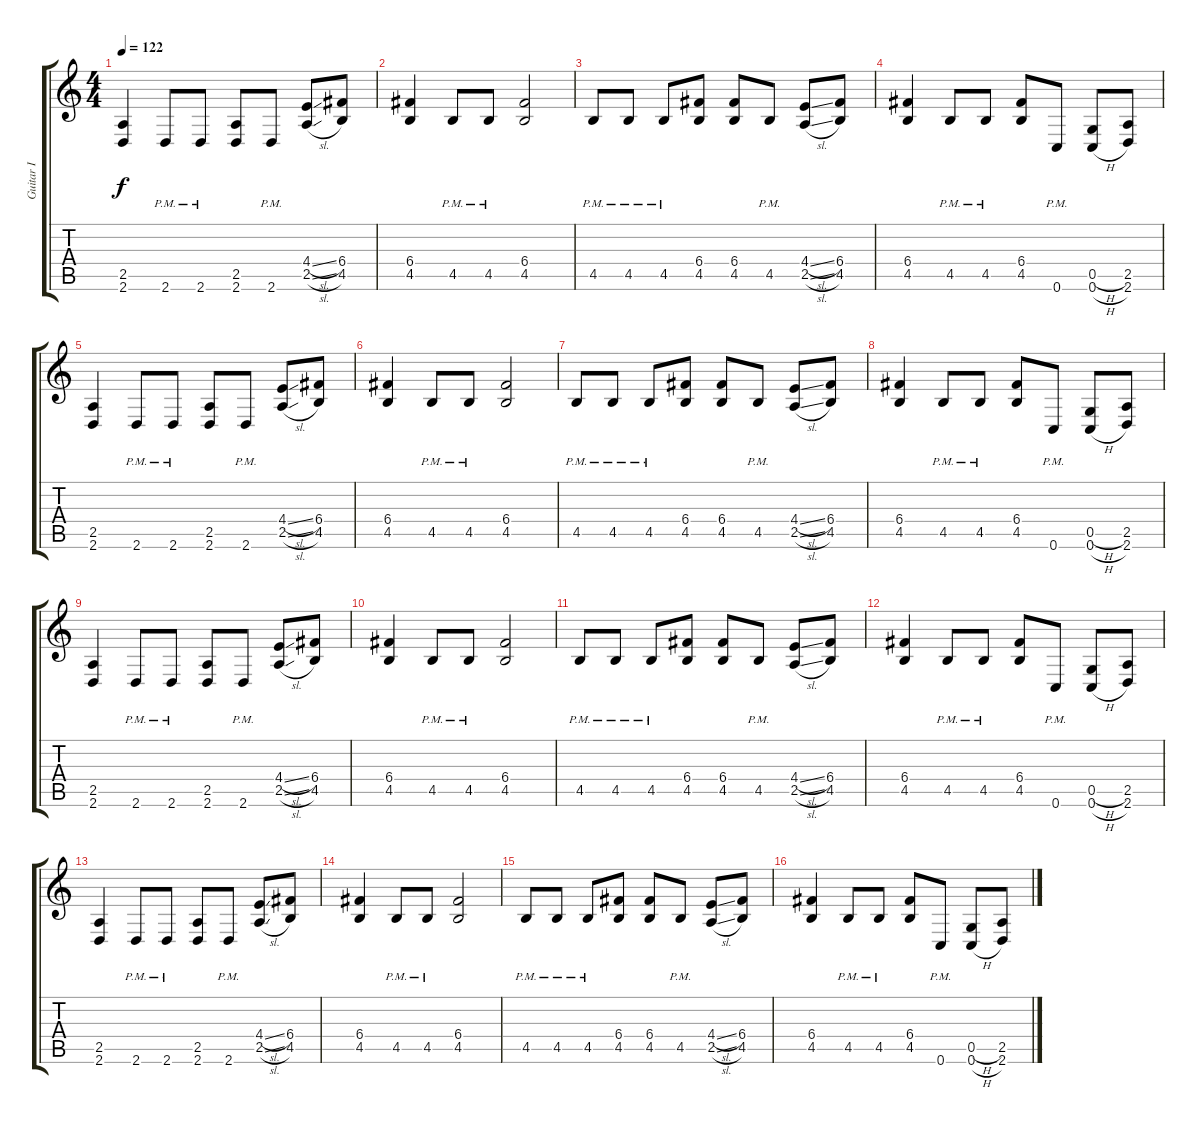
\track ("Guitar I" "Guitar I") {instrument distortionguitar}
\staff {score tabs}
\tuning (D4 A3 F3 C3 G2 C2) {hide}
\ts (4 4)
\tempo 122
\clef g2
\ks c
(2.5 2.6).4{dy f} 2.6{pm}.8 2.6{pm}.8 (2.5 2.6).8 2.6{pm}.8 (4.4{sl} 2.5{sl}).8 (6.4 4.5).8 |
(6.4 4.5).4 4.5{pm}.8 4.5{pm}.8 (6.4 4.5).2 |
4.5{pm}.8 4.5{pm}.8 4.5{pm}.8 (6.4 4.5).8 (6.4 4.5).8 4.5{pm}.8 (4.4{sl} 2.5{sl}).8 (6.4 4.5).8 |
(6.4 4.5).4 4.5{pm}.8 4.5{pm}.8 (6.4 4.5).8 0.6{pm}.8 (0.5{h} 0.6{h}).8 (2.5 2.6).8 |
(2.5 2.6).4 2.6{pm}.8 2.6{pm}.8 (2.5 2.6).8 2.6{pm}.8 (4.4{sl} 2.5{sl}).8 (6.4 4.5).8 |
(6.4 4.5).4 4.5{pm}.8 4.5{pm}.8 (6.4 4.5).2 |
4.5{pm}.8 4.5{pm}.8 4.5{pm}.8 (6.4 4.5).8 (6.4 4.5).8 4.5{pm}.8 (4.4{sl} 2.5{sl}).8 (6.4 4.5).8 |
(6.4 4.5).4 4.5{pm}.8 4.5{pm}.8 (6.4 4.5).8 0.6{pm}.8 (0.5{h} 0.6{h}).8 (2.5 2.6).8 |
(2.5 2.6).4 2.6{pm}.8 2.6{pm}.8 (2.5 2.6).8 2.6{pm}.8 (4.4{sl} 2.5{sl}).8 (6.4 4.5).8 |
(6.4 4.5).4 4.5{pm}.8 4.5{pm}.8 (6.4 4.5).2 |
4.5{pm}.8 4.5{pm}.8 4.5{pm}.8 (6.4 4.5).8 (6.4 4.5).8 4.5{pm}.8 (4.4{sl} 2.5{sl}).8 (6.4 4.5).8 |
(6.4 4.5).4 4.5{pm}.8 4.5{pm}.8 (6.4 4.5).8 0.6{pm}.8 (0.5{h} 0.6{h}).8 (2.5 2.6).8 |
(2.5 2.6).4 2.6{pm}.8 2.6{pm}.8 (2.5 2.6).8 2.6{pm}.8 (4.4{sl} 2.5{sl}).8 (6.4 4.5).8 |
(6.4 4.5).4 4.5{pm}.8 4.5{pm}.8 (6.4 4.5).2 |
4.5{pm}.8 4.5{pm}.8 4.5{pm}.8 (6.4 4.5).8 (6.4 4.5).8 4.5{pm}.8 (4.4{sl} 2.5{sl}).8 (6.4 4.5).8 |
(6.4 4.5).4 4.5{pm}.8 4.5{pm}.8 (6.4 4.5).8 0.6{pm}.8 (0.5{h} 0.6{h}).8 (2.5 2.6).8
